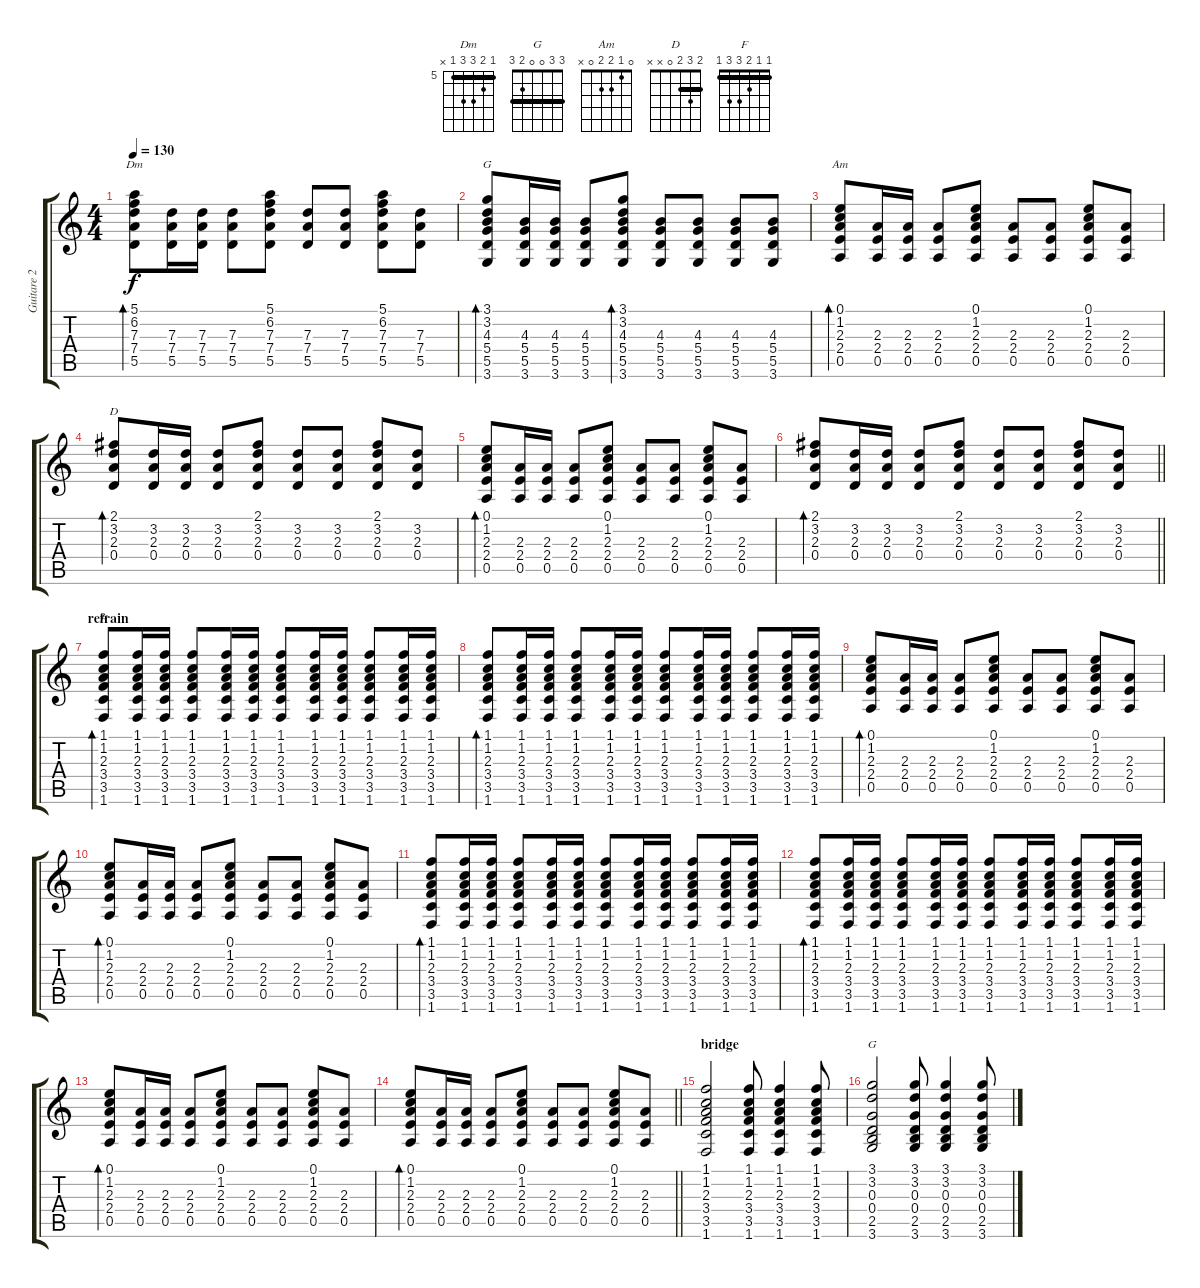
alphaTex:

\track ("Guitare 2" "Guitare 2") {instrument acousticguitarsteel}
\staff {score tabs}
\tuning (E4 B3 G3 D3 A2 E2) {hide}
\chord ("Dm" 5 6 7 7 5 x) {firstfret 5 barre 5}
\chord ("G" 3 3 4 5 5 3) {barre 3}
\chord ("Am" 0 1 2 2 0 x)
\chord ("D" 2 3 2 0 x x) {barre 2}
\chord ("F" 1 1 2 3 3 1) {barre 1}
\chord ("G" 3 3 0 0 2 3) {barre 3}
\ts (4 4)
\tempo 130
\clef g2
\ks c
(5.1 6.2 7.3 7.4 5.5).8{bd 120 ch "Dm" dy f} (7.3 7.4 5.5).16 (7.3 7.4 5.5).16 (7.3 7.4 5.5).8 (5.1 6.2 7.3 7.4 5.5).8 (7.3 7.4 5.5).8 (7.3 7.4 5.5).8 (5.1 6.2 7.3 7.4 5.5).8 (7.3 7.4 5.5).8 |
(3.1 3.2 4.3 5.4 5.5 3.6).8{bd 120 ch "G"} (4.3 5.4 5.5 3.6).16 (4.3 5.4 5.5 3.6).16 (4.3 5.4 5.5 3.6).8 (3.1 3.2 4.3 5.4 5.5 3.6).8{bd 120} (4.3 5.4 5.5 3.6).8 (4.3 5.4 5.5 3.6).8 (4.3 5.4 5.5 3.6).8 (4.3 5.4 5.5 3.6).8 |
(0.1 1.2 2.3 2.4 0.5).8{bd 120 ch "Am"} (2.3 2.4 0.5).16 (2.3 2.4 0.5).16 (2.3 2.4 0.5).8 (0.1 1.2 2.3 2.4 0.5).8 (2.3 2.4 0.5).8 (2.3 2.4 0.5).8 (0.1 1.2 2.3 2.4 0.5).8 (2.3 2.4 0.5).8 |
(2.1 3.2 2.3 0.4).8{bd 120 ch "D"} (3.2 2.3 0.4).16 (3.2 2.3 0.4).16 (3.2 2.3 0.4).8 (2.1 3.2 2.3 0.4).8 (3.2 2.3 0.4).8 (3.2 2.3 0.4).8 (2.1 3.2 2.3 0.4).8 (3.2 2.3 0.4).8 |
(0.1 1.2 2.3 2.4 0.5).8{bd 120} (2.3 2.4 0.5).16 (2.3 2.4 0.5).16 (2.3 2.4 0.5).8 (0.1 1.2 2.3 2.4 0.5).8 (2.3 2.4 0.5).8 (2.3 2.4 0.5).8 (0.1 1.2 2.3 2.4 0.5).8 (2.3 2.4 0.5).8 |
\barLineRight lightlight
(2.1 3.2 2.3 0.4).8{bd 120} (3.2 2.3 0.4).16 (3.2 2.3 0.4).16 (3.2 2.3 0.4).8 (2.1 3.2 2.3 0.4).8 (3.2 2.3 0.4).8 (3.2 2.3 0.4).8 (2.1 3.2 2.3 0.4).8 (3.2 2.3 0.4).8 |
\section ("" "refrain")
(1.1 1.2 2.3 3.4 3.5 1.6).8{bd 120 ch "F"} (1.1 1.2 2.3 3.4 3.5 1.6).16 (1.1 1.2 2.3 3.4 3.5 1.6).16 (1.1 1.2 2.3 3.4 3.5 1.6).8 (1.1 1.2 2.3 3.4 3.5 1.6).16 (1.1 1.2 2.3 3.4 3.5 1.6).16 (1.1 1.2 2.3 3.4 3.5 1.6).8 (1.1 1.2 2.3 3.4 3.5 1.6).16 (1.1 1.2 2.3 3.4 3.5 1.6).16 (1.1 1.2 2.3 3.4 3.5 1.6).8 (1.1 1.2 2.3 3.4 3.5 1.6).16 (1.1 1.2 2.3 3.4 3.5 1.6).16 |
(1.1 1.2 2.3 3.4 3.5 1.6).8{bd 120} (1.1 1.2 2.3 3.4 3.5 1.6).16 (1.1 1.2 2.3 3.4 3.5 1.6).16 (1.1 1.2 2.3 3.4 3.5 1.6).8 (1.1 1.2 2.3 3.4 3.5 1.6).16 (1.1 1.2 2.3 3.4 3.5 1.6).16 (1.1 1.2 2.3 3.4 3.5 1.6).8 (1.1 1.2 2.3 3.4 3.5 1.6).16 (1.1 1.2 2.3 3.4 3.5 1.6).16 (1.1 1.2 2.3 3.4 3.5 1.6).8 (1.1 1.2 2.3 3.4 3.5 1.6).16 (1.1 1.2 2.3 3.4 3.5 1.6).16 |
(0.1 1.2 2.3 2.4 0.5).8{bd 120} (2.3 2.4 0.5).16 (2.3 2.4 0.5).16 (2.3 2.4 0.5).8 (0.1 1.2 2.3 2.4 0.5).8 (2.3 2.4 0.5).8 (2.3 2.4 0.5).8 (0.1 1.2 2.3 2.4 0.5).8 (2.3 2.4 0.5).8 |
(0.1 1.2 2.3 2.4 0.5).8{bd 120} (2.3 2.4 0.5).16 (2.3 2.4 0.5).16 (2.3 2.4 0.5).8 (0.1 1.2 2.3 2.4 0.5).8 (2.3 2.4 0.5).8 (2.3 2.4 0.5).8 (0.1 1.2 2.3 2.4 0.5).8 (2.3 2.4 0.5).8 |
(1.1 1.2 2.3 3.4 3.5 1.6).8{bd 120} (1.1 1.2 2.3 3.4 3.5 1.6).16 (1.1 1.2 2.3 3.4 3.5 1.6).16 (1.1 1.2 2.3 3.4 3.5 1.6).8 (1.1 1.2 2.3 3.4 3.5 1.6).16 (1.1 1.2 2.3 3.4 3.5 1.6).16 (1.1 1.2 2.3 3.4 3.5 1.6).8 (1.1 1.2 2.3 3.4 3.5 1.6).16 (1.1 1.2 2.3 3.4 3.5 1.6).16 (1.1 1.2 2.3 3.4 3.5 1.6).8 (1.1 1.2 2.3 3.4 3.5 1.6).16 (1.1 1.2 2.3 3.4 3.5 1.6).16 |
(1.1 1.2 2.3 3.4 3.5 1.6).8{bd 120} (1.1 1.2 2.3 3.4 3.5 1.6).16 (1.1 1.2 2.3 3.4 3.5 1.6).16 (1.1 1.2 2.3 3.4 3.5 1.6).8 (1.1 1.2 2.3 3.4 3.5 1.6).16 (1.1 1.2 2.3 3.4 3.5 1.6).16 (1.1 1.2 2.3 3.4 3.5 1.6).8 (1.1 1.2 2.3 3.4 3.5 1.6).16 (1.1 1.2 2.3 3.4 3.5 1.6).16 (1.1 1.2 2.3 3.4 3.5 1.6).8 (1.1 1.2 2.3 3.4 3.5 1.6).16 (1.1 1.2 2.3 3.4 3.5 1.6).16 |
(0.1 1.2 2.3 2.4 0.5).8{bd 120} (2.3 2.4 0.5).16 (2.3 2.4 0.5).16 (2.3 2.4 0.5).8 (0.1 1.2 2.3 2.4 0.5).8 (2.3 2.4 0.5).8 (2.3 2.4 0.5).8 (0.1 1.2 2.3 2.4 0.5).8 (2.3 2.4 0.5).8 |
\barLineRight lightlight
(0.1 1.2 2.3 2.4 0.5).8{bd 120} (2.3 2.4 0.5).16 (2.3 2.4 0.5).16 (2.3 2.4 0.5).8 (0.1 1.2 2.3 2.4 0.5).8 (2.3 2.4 0.5).8 (2.3 2.4 0.5).8 (0.1 1.2 2.3 2.4 0.5).8 (2.3 2.4 0.5).8 |
\section ("" "bridge")
(1.1 1.2 2.3 3.4 3.5 1.6).2 (1.1 1.2 2.3 3.4 3.5 1.6).8 (1.1 1.2 2.3 3.4 3.5 1.6).4 (1.1 1.2 2.3 3.4 3.5 1.6).8 |
(3.1 3.2 0.3 0.4 2.5 3.6).2{ch "G"} (3.1 3.2 0.3 0.4 2.5 3.6).8 (3.1 3.2 0.3 0.4 2.5 3.6).4 (3.1 3.2 0.3 0.4 2.5 3.6).8
